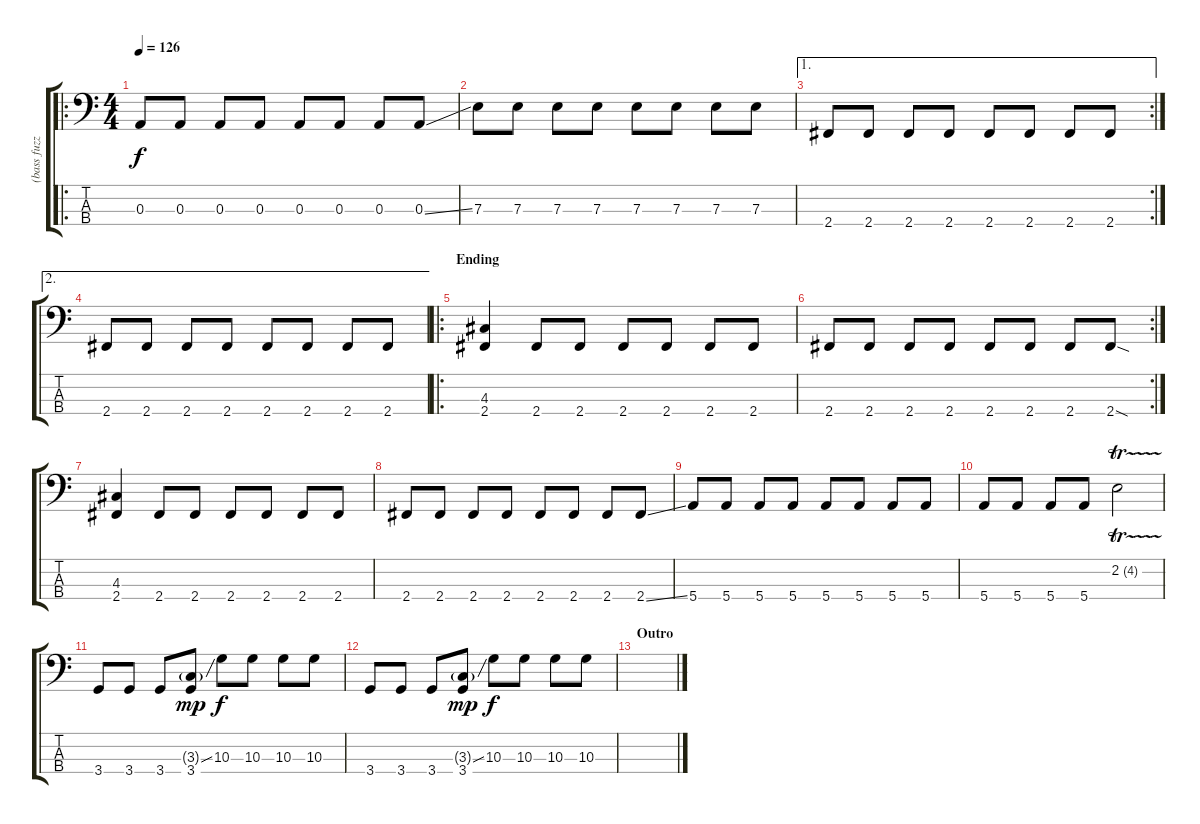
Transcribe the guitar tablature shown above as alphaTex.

\track ("(bass fuzz fx)" "(bass fuzz") {instrument overdrivenguitar}
\staff {score tabs}
\tuning (G2 D2 A1 E1) {hide}
\ro
\ts (4 4)
\tempo 126
\clef f4
\ks c
0.3.8{dy f} 0.3.8 0.3.8 0.3.8 0.3.8 0.3.8 0.3.8 0.3{ss}.8 |
7.3.8 7.3.8 7.3.8 7.3.8 7.3.8 7.3.8 7.3.8 7.3.8 |
\ae 1
\rc 2
2.4.8 2.4.8 2.4.8 2.4.8 2.4.8 2.4.8 2.4.8 2.4.8 |
\ae 2
2.4.8 2.4.8 2.4.8 2.4.8 2.4.8 2.4.8 2.4.8 2.4.8 |
\ro
\section ("" "Ending")
(4.3 2.4).4 2.4.8 2.4.8 2.4.8 2.4.8 2.4.8 2.4.8 |
\rc 2
2.4.8 2.4.8 2.4.8 2.4.8 2.4.8 2.4.8 2.4.8 2.4{sod}.8 |
(4.3 2.4).4 2.4.8 2.4.8 2.4.8 2.4.8 2.4.8 2.4.8 |
2.4.8 2.4.8 2.4.8 2.4.8 2.4.8 2.4.8 2.4.8 2.4{ss}.8 |
5.4.8 5.4.8 5.4.8 5.4.8 5.4.8 5.4.8 5.4.8 5.4.8 |
5.4.8 5.4.8 5.4.8 5.4.8 2.2{tr (4 16)}.2 |
3.4.8 3.4.8 3.4.8 (3.3{ss g} 3.4).8{dy mp} 10.3.8{dy f} 10.3.8 10.3.8 10.3.8 |
3.4.8 3.4.8 3.4.8 (3.3{ss g} 3.4).8{dy mp} 10.3.8{dy f} 10.3.8 10.3.8 10.3.8 |
\section ("" "Outro")
